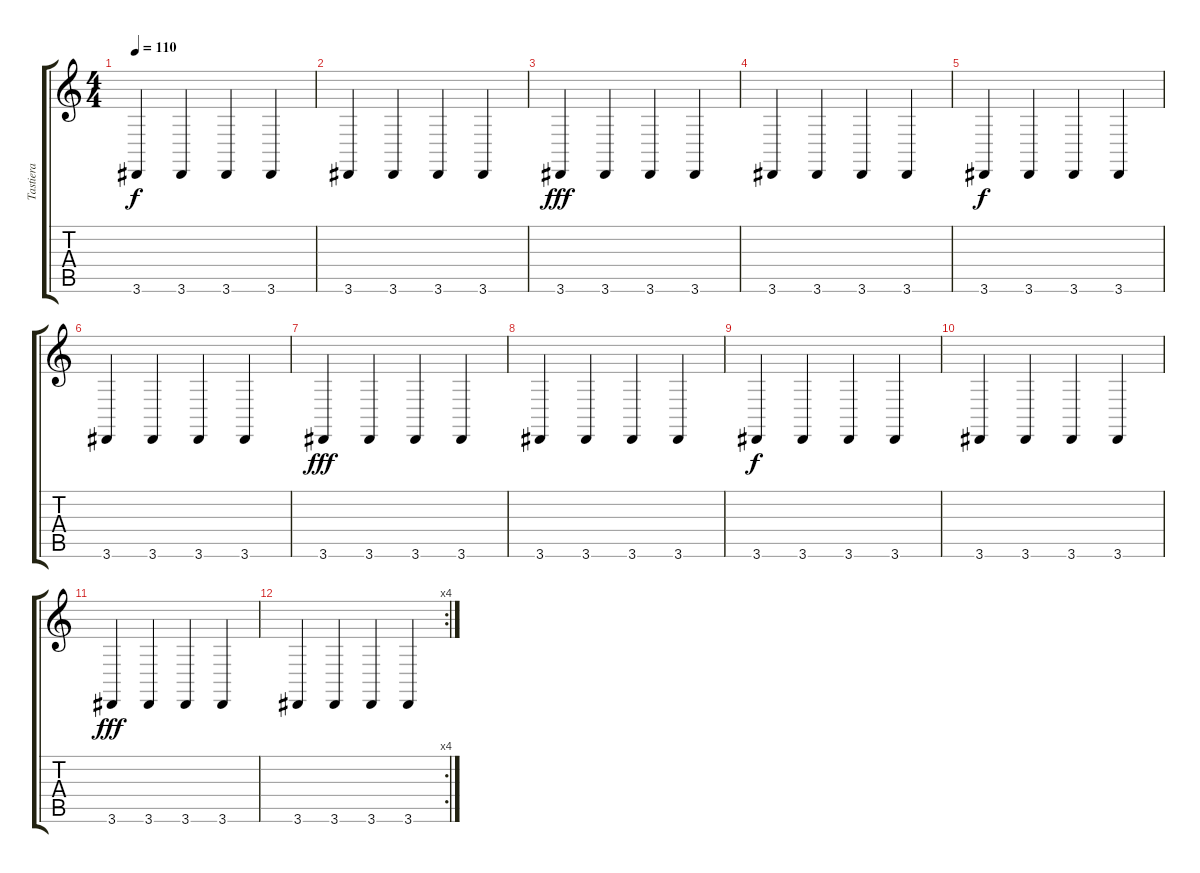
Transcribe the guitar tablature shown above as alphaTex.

\track ("Tastiera" "Tastiera") {instrument lead2sawtooth}
\staff {score tabs}
\tuning (D4 A3 F3 C3 G2 C2) {hide}
\ts (4 4)
\tempo 110
\clef g2
\ks c
3.6.4{dy f} 3.6.4 3.6.4 3.6.4 |
3.6.4 3.6.4 3.6.4 3.6.4 |
3.6.4{dy fff} 3.6.4 3.6.4 3.6.4 |
3.6.4 3.6.4 3.6.4 3.6.4 |
3.6.4{dy f} 3.6.4 3.6.4 3.6.4 |
3.6.4 3.6.4 3.6.4 3.6.4 |
3.6.4{dy fff} 3.6.4 3.6.4 3.6.4 |
3.6.4 3.6.4 3.6.4 3.6.4 |
3.6.4{dy f} 3.6.4 3.6.4 3.6.4 |
3.6.4 3.6.4 3.6.4 3.6.4 |
3.6.4{dy fff} 3.6.4 3.6.4 3.6.4 |
\rc 4
3.6.4 3.6.4 3.6.4 3.6.4
